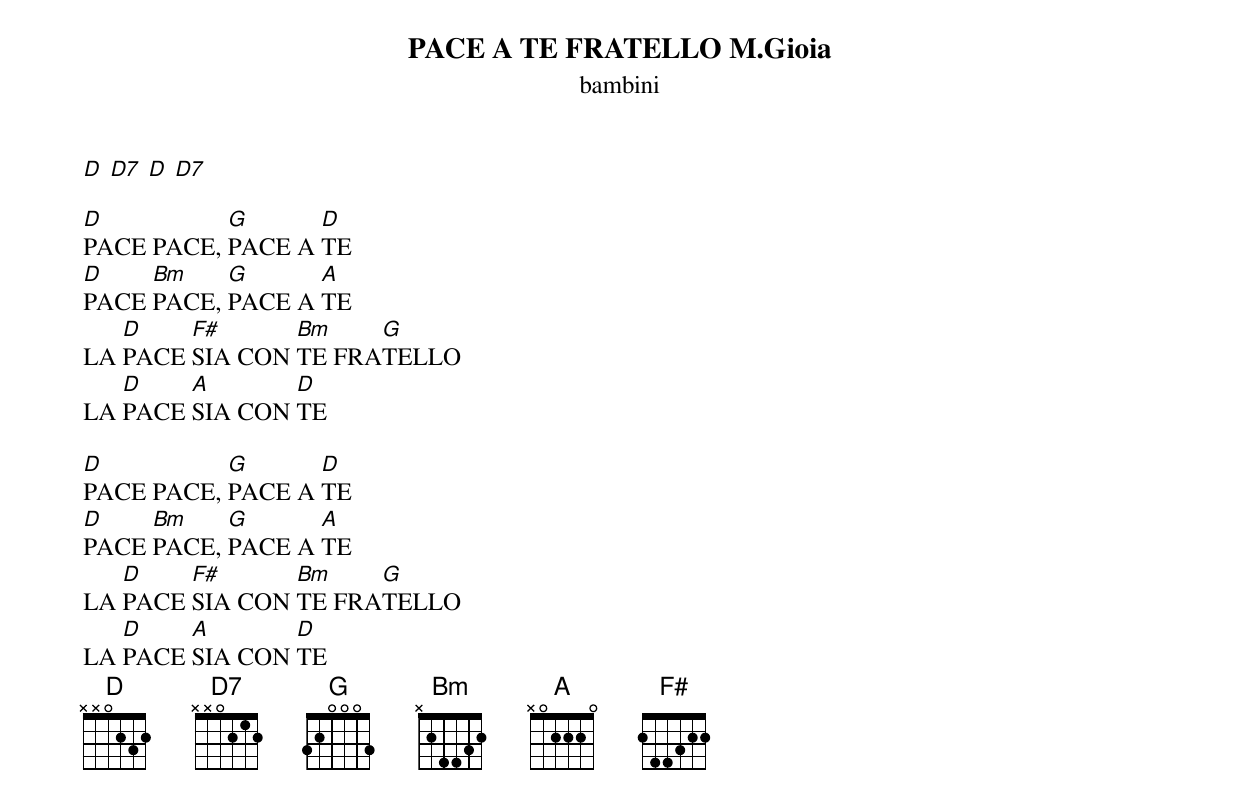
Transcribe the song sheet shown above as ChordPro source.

{title:PACE A TE FRATELLO M.Gioia}
{SUBtitle: bambini}
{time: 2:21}

[D] [D7] [D] [D7]

[D]PACE PACE, [G]PACE A [D]TE
[D]PACE [Bm]PACE, [G]PACE A [A]TE
LA [D]PACE [F#]SIA CON [Bm]TE FRA[G]TELLO
LA [D]PACE [A]SIA CON [D]TE

[D]PACE PACE, [G]PACE A [D]TE
[D]PACE [Bm]PACE, [G]PACE A [A]TE
LA [D]PACE [F#]SIA CON [Bm]TE FRA[G]TELLO
LA [D]PACE [A]SIA CON [D]TE
